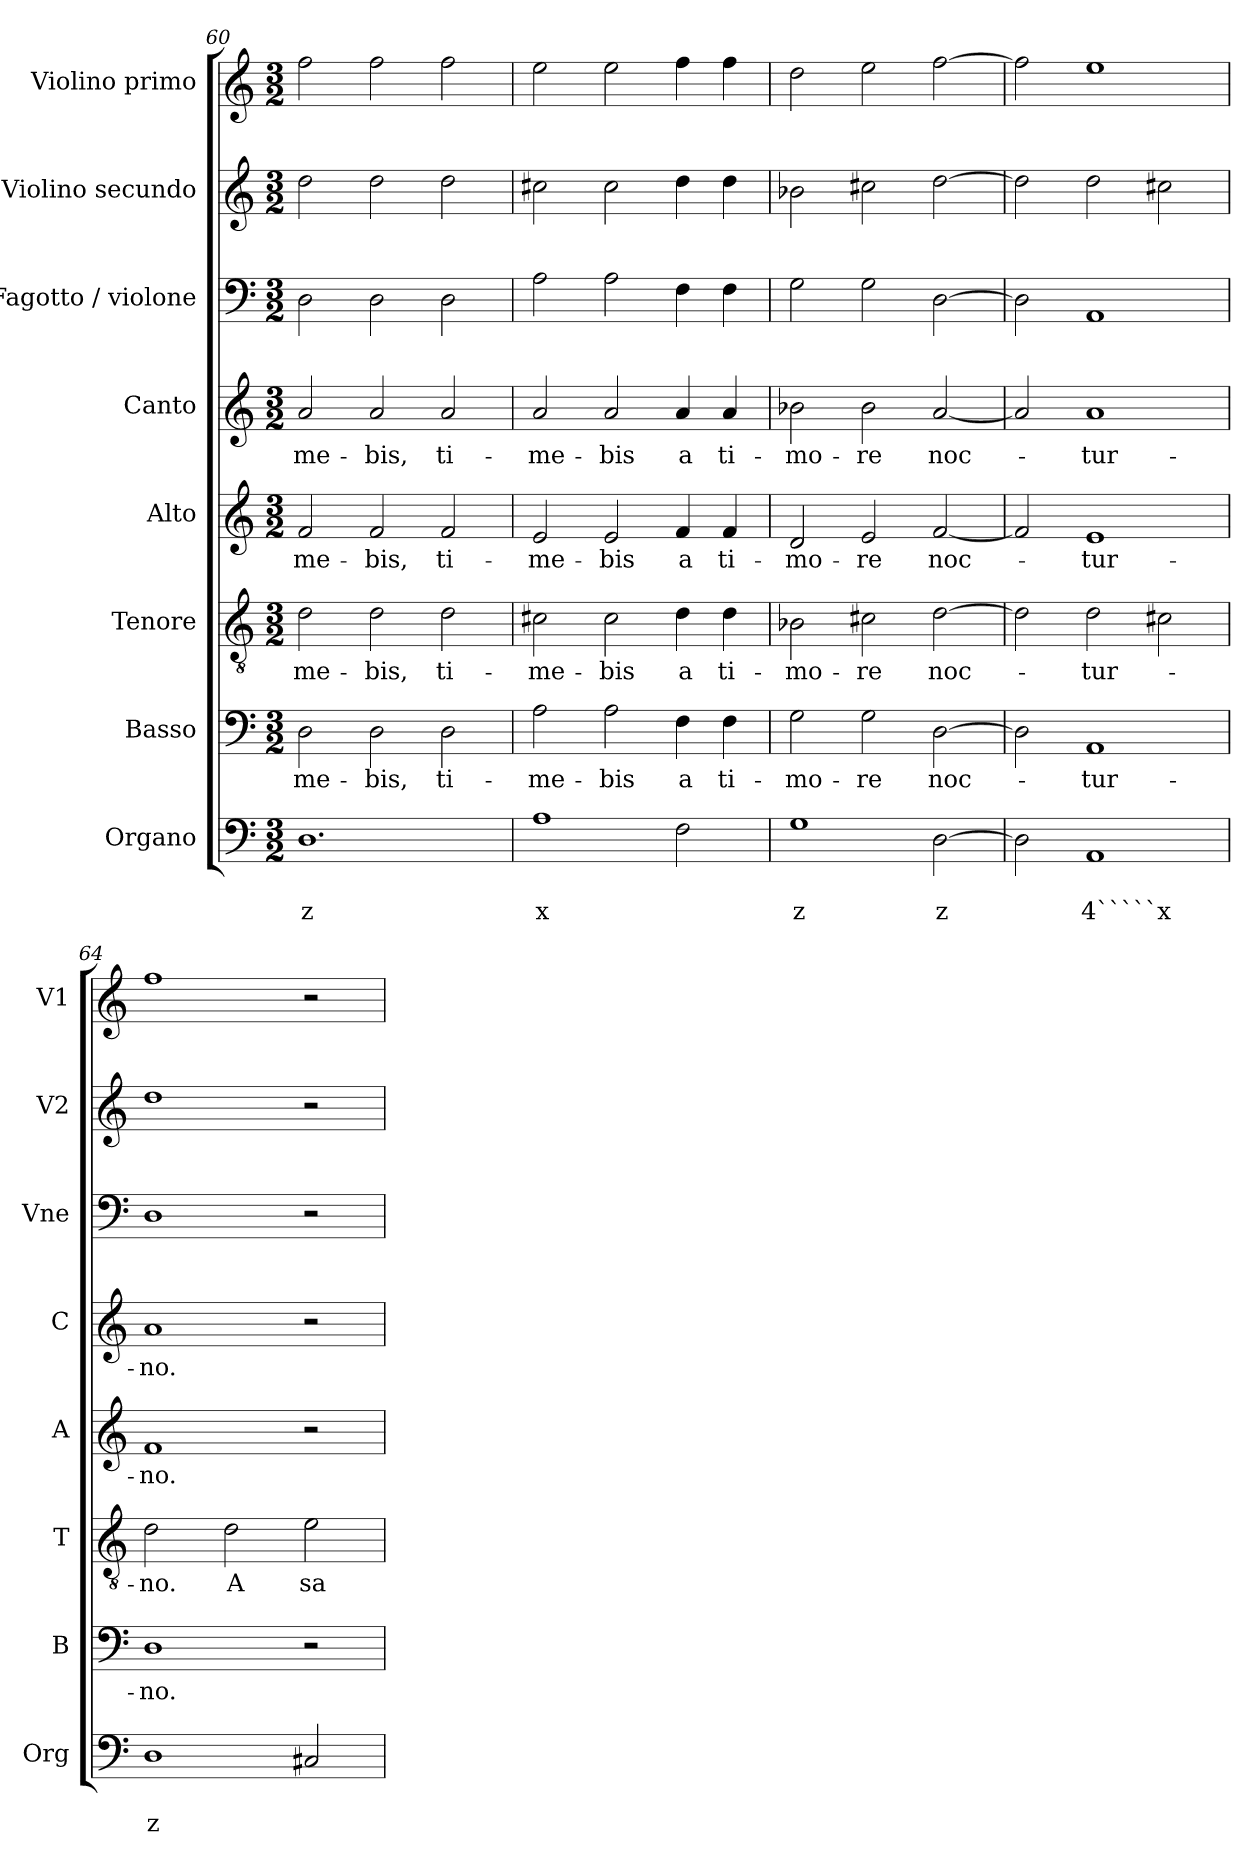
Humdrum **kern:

**kern	**text	**text	**kern	**text	**kern	**text	**kern	**text	**kern	**text	**kern	**kern	**kern
*part8	*part8	*part8	*part7	*part7	*part6	*part6	*part5	*part5	*part4	*part4	*part3	*part2	*part1
*staff8	*staff8	*staff8	*staff7	*staff7	*staff6	*staff6	*staff5	*staff5	*staff4	*staff4	*staff3	*staff2	*staff1
*I"Organo	*	*	*I"Basso	*	*I"Tenore	*	*I"Alto	*	*I"Canto	*	*I"Fagotto / violone	*I"Violino secundo	*I"Violino primo
*I'Org	*	*	*I'B	*	*I'T	*	*I'A	*	*I'C	*	*I'Vne	*I'V2	*I'V1
*clefF4	*	*	*clefF4	*	*clefGv2	*	*clefG2	*	*clefG2	*	*clefF4	*clefG2	*clefG2
*k[]	*	*	*k[]	*	*k[]	*	*k[]	*	*k[]	*	*k[]	*k[]	*k[]
*C:	*	*	*C:	*	*C:	*	*C:	*	*C:	*	*C:	*C:	*C:
*M3/2	*	*	*M3/2	*	*M3/2	*	*M3/2	*	*M3/2	*	*M3/2	*M3/2	*M3/2
=60	=60	=60	=60	=60	=60	=60	=60	=60	=60	=60	=60	=60	=60
!	!	!LO:LY:b	!	!LO:LY:b	!	!LO:LY:b	!	!LO:LY:b	!	!LO:LY:b	!	!	!
1.D	.	z	2D\	-me-	2d\	-me-	2f/	-me-	2a/	-me-	2D\	2dd\	2ff\
!	!	!	!	!LO:LY:b	!	!LO:LY:b	!	!LO:LY:b	!	!LO:LY:b	!	!	!
.	.	.	2D\	-bis,	2d\	-bis,	2f/	-bis,	2a/	-bis,	2D\	2dd\	2ff\
!	!	!	!	!LO:LY:b	!	!LO:LY:b	!	!LO:LY:b	!	!LO:LY:b	!	!	!
.	.	.	2D\	ti-	2d\	ti-	2f/	ti-	2a/	ti-	2D\	2dd\	2ff\
!!LO:LB:g=z
=61	=61	=61	=61	=61	=61	=61	=61	=61	=61	=61	=61	=61	=61
!	!	!LO:LY:b	!	!LO:LY:b	!	!LO:LY:b	!	!LO:LY:b	!	!LO:LY:b	!	!	!
1A	.	x	2A\	-me-	2c#X\	-me-	2e/	-me-	2a/	-me-	2A\	2cc#X\	2ee\
!	!	!	!	!LO:LY:b	!	!LO:LY:b	!	!LO:LY:b	!	!LO:LY:b	!	!	!
.	.	.	2A\	-bis	2c#\	-bis	2e/	-bis	2a/	-bis	2A\	2cc#\	2ee\
!	!	!	!	!LO:LY:b	!	!LO:LY:b	!	!LO:LY:b	!	!LO:LY:b	!	!	!
2F\	.	.	4F\	a	4d\	a	4f/	a	4a/	a	4F\	4dd\	4ff\
!	!	!	!	!LO:LY:b	!	!LO:LY:b	!	!LO:LY:b	!	!LO:LY:b	!	!	!
.	.	.	4F\	ti-	4d\	ti-	4f/	ti-	4a/	ti-	4F\	4dd\	4ff\
=62	=62	=62	=62	=62	=62	=62	=62	=62	=62	=62	=62	=62	=62
!	!	!LO:LY:b	!	!LO:LY:b	!	!LO:LY:b	!	!LO:LY:b	!	!LO:LY:b	!	!	!
1G	.	z	2G\	-mo-	2B-X\	-mo-	2d/	-mo-	2b-X\	-mo-	2G\	2b-X\	2dd\
!	!	!	!	!LO:LY:b	!	!LO:LY:b	!	!LO:LY:b	!	!LO:LY:b	!	!	!
.	.	.	2G\	-re	2c#X\	-re	2e/	-re	2b-\	-re	2G\	2cc#X\	2ee\
!	!	!LO:LY:b	!	!LO:LY:b	!	!LO:LY:b	!	!LO:LY:b	!	!LO:LY:b	!	!	!
[2D\	.	z	[2D\	noc-	[2d\	noc-	[2f/	noc-	[2a/	noc-	[2D\	[2dd\	[2ff\
=63	=63	=63	=63	=63	=63	=63	=63	=63	=63	=63	=63	=63	=63
2D\]	.	.	2D\]	.	2d\]	.	2f/]	.	2a/]	.	2D\]	2dd\]	2ff\]
!	!	!LO:LY:b	!	!LO:LY:b	!	!LO:LY:b	!	!LO:LY:b	!	!LO:LY:b	!	!	!
1AA	.	4`````x	1AA	-tur-	2d\	-tur-	1e	-tur-	1a	-tur-	1AA	2dd\	1ee
.	.	.	.	.	2c#X\	.	.	.	.	.	.	2cc#X\	.
=64	=64	=64	=64	=64	=64	=64	=64	=64	=64	=64	=64	=64	=64
!	!	!LO:LY:b	!	!LO:LY:b	!	!LO:LY:b	!	!LO:LY:b	!	!LO:LY:b	!	!	!
1D	.	z	1D	-no.	2d\	-no.	1f	-no.	1a	-no.	1D	1dd	1ff
!	!	!	!	!	!	!LO:LY:b	!	!	!	!	!	!	!
.	.	.	.	.	2d\	A	.	.	.	.	.	.	.
!	!	!	!	!	!	!LO:LY:b	!	!	!	!	!	!	!
2C#X/	.	.	2r	.	2e\	sa-	2r	.	2r	.	2r	2r	2r
=	=	=	=	=	=	=	=	=	=	=	=	=	=
*-	*-	*-	*-	*-	*-	*-	*-	*-	*-	*-	*-	*-	*-
